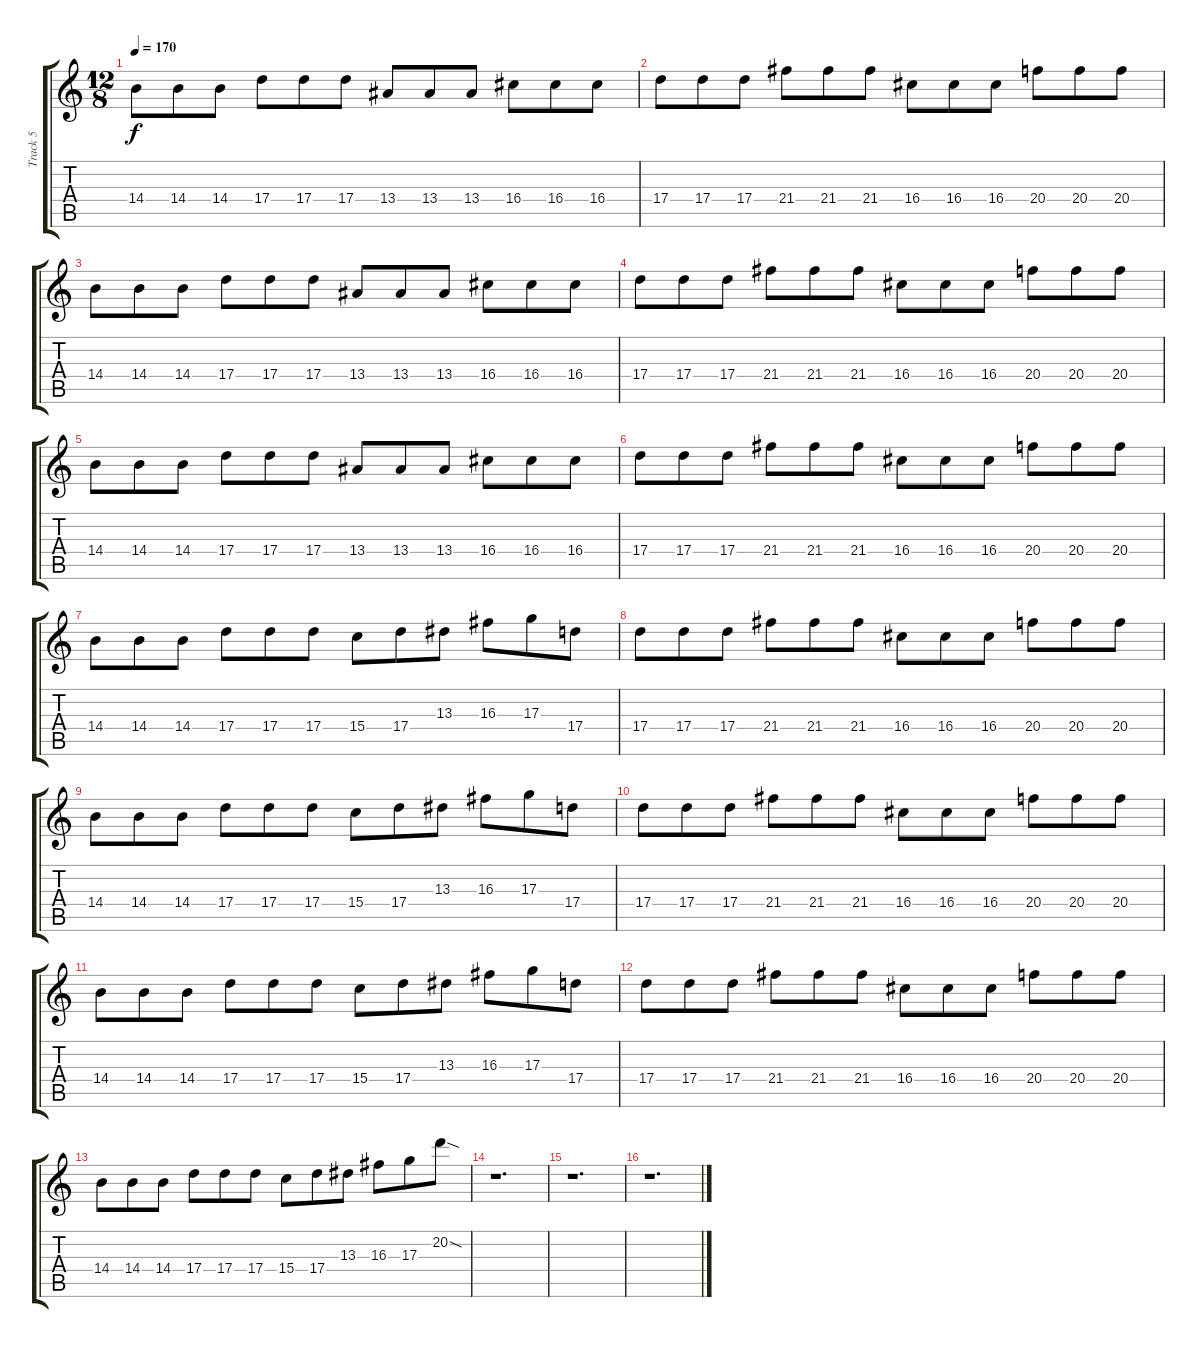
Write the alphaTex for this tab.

\track ("Track 5" "Track 5") {instrument overdrivenguitar}
\staff {score tabs}
\tuning (B3 Gb3 D3 A2 E2 B1) {hide}
\ts (12 8)
\tempo 170
\clef g2
\ks c
14.4.8{dy f} 14.4.8 14.4.8 17.4.8 17.4.8 17.4.8 13.4.8 13.4.8 13.4.8 16.4.8 16.4.8 16.4.8 |
17.4.8 17.4.8 17.4.8 21.4.8 21.4.8 21.4.8 16.4.8 16.4.8 16.4.8 20.4.8 20.4.8 20.4.8 |
14.4.8 14.4.8 14.4.8 17.4.8 17.4.8 17.4.8 13.4.8 13.4.8 13.4.8 16.4.8 16.4.8 16.4.8 |
17.4.8 17.4.8 17.4.8 21.4.8 21.4.8 21.4.8 16.4.8 16.4.8 16.4.8 20.4.8 20.4.8 20.4.8 |
14.4.8 14.4.8 14.4.8 17.4.8 17.4.8 17.4.8 13.4.8 13.4.8 13.4.8 16.4.8 16.4.8 16.4.8 |
17.4.8 17.4.8 17.4.8 21.4.8 21.4.8 21.4.8 16.4.8 16.4.8 16.4.8 20.4.8 20.4.8 20.4.8 |
14.4.8 14.4.8 14.4.8 17.4.8 17.4.8 17.4.8 15.4.8 17.4.8 13.3.8 16.3.8 17.3.8 17.4.8 |
17.4.8 17.4.8 17.4.8 21.4.8 21.4.8 21.4.8 16.4.8 16.4.8 16.4.8 20.4.8 20.4.8 20.4.8 |
14.4.8 14.4.8 14.4.8 17.4.8 17.4.8 17.4.8 15.4.8 17.4.8 13.3.8 16.3.8 17.3.8 17.4.8 |
17.4.8 17.4.8 17.4.8 21.4.8 21.4.8 21.4.8 16.4.8 16.4.8 16.4.8 20.4.8 20.4.8 20.4.8 |
14.4.8 14.4.8 14.4.8 17.4.8 17.4.8 17.4.8 15.4.8 17.4.8 13.3.8 16.3.8 17.3.8 17.4.8 |
17.4.8 17.4.8 17.4.8 21.4.8 21.4.8 21.4.8 16.4.8 16.4.8 16.4.8 20.4.8 20.4.8 20.4.8 |
14.4.8 14.4.8 14.4.8 17.4.8 17.4.8 17.4.8 15.4.8 17.4.8 13.3.8 16.3.8 17.3.8 20.2{sod}.8 |
r.1{d} |
r.1{d} |
r.1{d}
